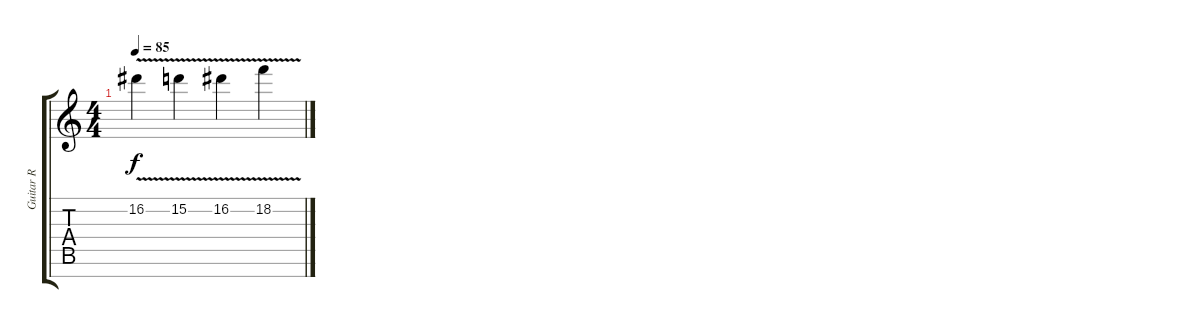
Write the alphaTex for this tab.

\track ("Guitar R" "Guitar R") {instrument distortionguitar}
\staff {score tabs}
\tuning (E4 B3 G3 D3 A2 E2 B1) {hide}
\ts (4 4)
\tempo 85
\clef g2
\ks c
16.2{v}.4{dy f} 15.2{v}.4 16.2{v}.4 18.2{v}.4
